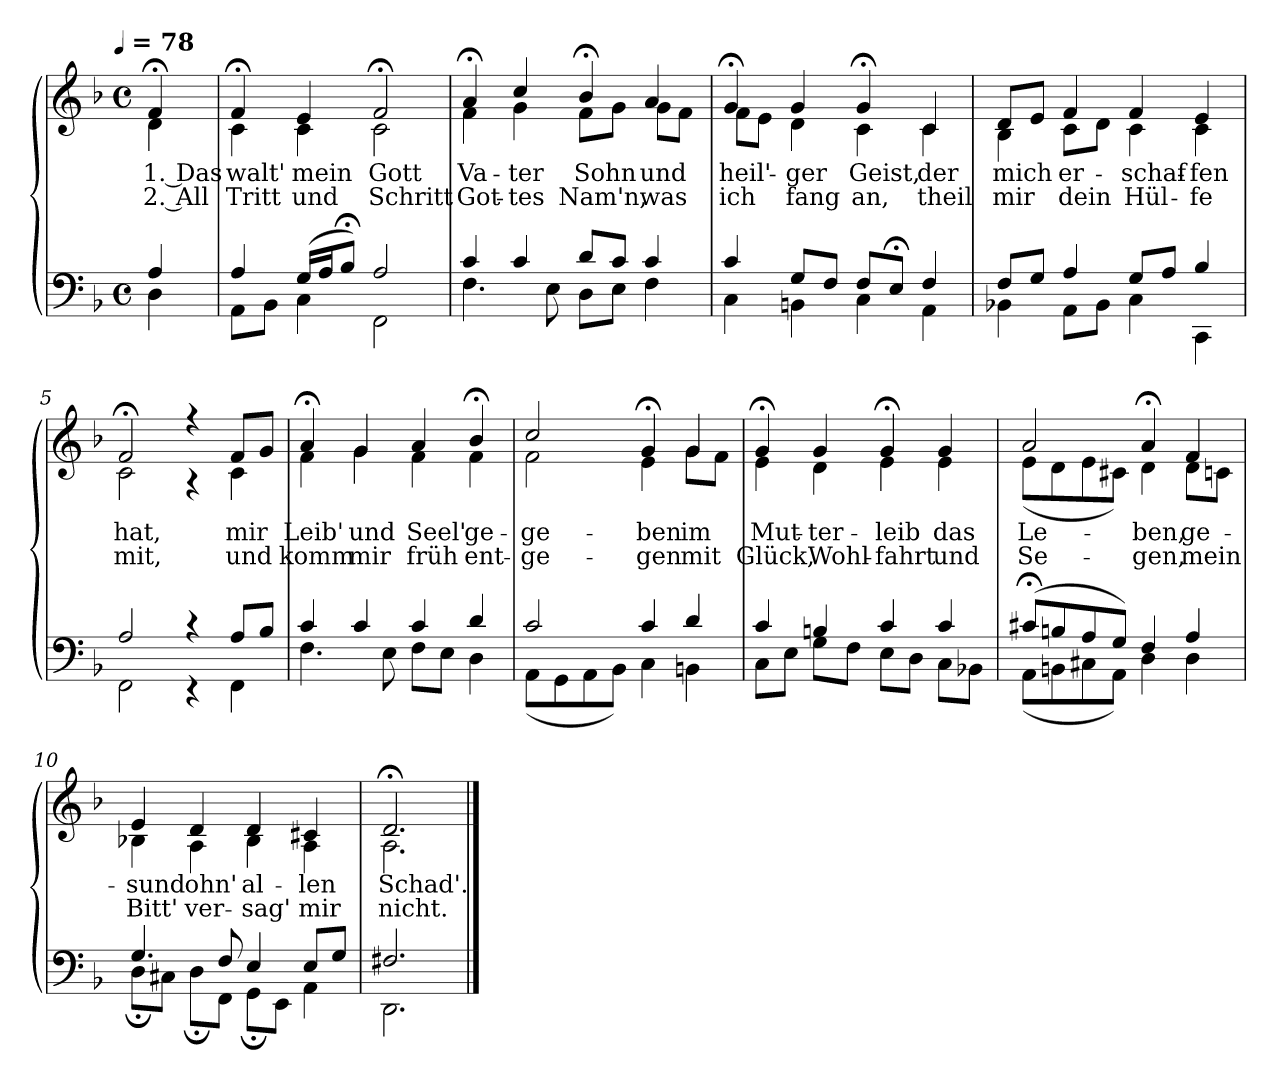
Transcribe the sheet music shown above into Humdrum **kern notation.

**kern	**kern	**text	**text	**dynam
*part1	*part1	*part1	*part1	*part1
*staff2	*staff1	*staff1	*staff1	*staff1/2
*clefF4	*clefG2	*	*	*
*k[b-]	*k[b-]	*	*	*
!!LO:TX:omd:t=[quarter] = 78
*M4/4	*M4/4	*	*	*
*met(c)	*met(c)	*	*	*
*MM78	*MM78	*	*	*
=	=	=	=	=
*^	*^	*	*	*
4A	4D	4f;<	4d	1. Das	2. All	.
=1	=1	=1	=1	=1	=1	=1
4A	8AAL	4f;<	4c	walt'	Tritt	.
.	8BB-J	.	.	.	.	.
(16GLL	4C	4e	4c	mein	und	♩ = 76
16AJ	.	.	.	.	.	.
8B-;<J)	.	.	.	.	.	.
2A	2FF	2f;<	2c	Gott	Schritt	.
=2	=2	=2	=2	=2	=2	=2
*	*	*MM78	*	*	*	*
4c	4.F	4a;<	4f	Va-	Got-	.
4c	.	4cc	4g	-ter	-tes	.
.	8E	.	.	.	.	.
8dL	8DL	4b-;<	8fL	Sohn	Nam'n,	.
8cJ	8EJ	.	8gJ	.	.	.
4c	4F	4a	8gL	und	was	♩ = 75
.	.	.	8fJ	.	.	.
=3	=3	=3	=3	=3	=3	=3
*	*	*MM77	*	*	*	*
4c	4C	4g;<	8fL	heil'-	ich	.
.	.	.	8eJ	.	.	.
8GL	4BBn	4g	4d	-ger	fang	.
8FJ	.	.	.	.	.	.
8FL	4C	4g;<	4c	Geist,	an,	.
8E;<J	.	.	.	.	.	.
4F	4AA	4c	4c	der	theil	.
!!LO:LB:g=z	!!
=4	=4	=4	=4	=4	=4	=4
8FL	4BB-X	8dL	4B-	mich	mir	.
8GJ	.	8eJ	.	.	.	.
4A	8AAL	4f	8cL	er-	dein	.
.	8BB-J	.	8dJ	.	.	.
8GL	4C	4f	4c	-schaf-	Hül-	♩ = 75
8AJ	.	.	.	.	.	.
4B-	4CC	4e	4c	-fen	-fe	.
=5	=5	=5	=5	=5	=5	=5
*	*	*MM77	*	*	*	*
2A	2FF	2f;<	2c	hat,	mit,	.
4r	4r	4r	4r	.	.	.
8AL	4FF	8fL	4c	mir	und	.
8B-J	.	8gJ	.	.	.	.
=6	=6	=6	=6	=6	=6	=6
4c	4.F	4a;<	4f	Leib'	komm	.
4c	.	4g	4g	und	mir	.
.	8E	.	.	.	.	.
4c	8FL	4a	4f	Seel'	früh	.
.	8EJ	.	.	.	.	.
4d	4D	4b-;<	4f	ge-	ent-	.
=7	=7	=7	=7	=7	=7	=7
2c	(8AAL	2cc	2f	-ge-	-ge-	.
.	8GG	.	.	.	.	.
.	8AA	.	.	.	.	.
.	8BB-J)	.	.	.	.	.
4c	4C	4g;<	4e	-ben	-gen	.
4d	4BBn	4g	8gL	im	mit	.
.	.	.	8fJ	.	.	.
!!LO:LB:g=z	!!
=8	=8	=8	=8	=8	=8	=8
4c	8CL	4g;<	4e	Mut-	Glück,	.
.	8EJ	.	.	.	.	.
4Bn	8GL	4g	4d	-ter-	Wohl-	.
.	8FJ	.	.	.	.	.
4c	8EL	4g;<	4e	-leib	-fahrt	.
.	8DJ	.	.	.	.	.
4c	8CL	4g	4e	das	und	.
.	8BB-XJ	.	.	.	.	.
=9	=9	=9	=9	=9	=9	=9
(8c#X;<L	(8AAL	2a	(8eL	Le-	Se-	.
8Bn	8BBn	.	8d	.	.	.
8A	8C#X	.	8e	.	.	.
8GJ)	8AAJ)	.	8c#XJ)	.	.	.
4F	4D	4a;<	4d	-ben,	gen,	.
4A	4D	4f	8dL	ge-	mein	♩ = 76
.	.	.	8cnJ	.	.	.
=10	=10	=10	=10	=10	=10	=10
*	*	*MM75	*	*	*	*
4.G	8D;L	4e	4B-X	-sund	Bitt'	.
.	8C#XJ	.	.	.	.	.
.	8D;L	4d	4A	ohn'	ver-	♩ = 72
8F	8FFJ	.	.	.	.	.
4E	8GG;L	4d	4B-	al-	-sag'	♩ = 70
.	8EEJ	.	.	.	.	.
8EL	4AA	4c#X	4A	-len	mir	♩ = 60
8GJ	.	.	.	.	.	.
=11	=11	=11	=11	=11	=11	=11
2.F#X	2.DD	2.d;<	2.A	Schad'.	nicht.	.
*v	*v	*	*	*	*	*
*	*v	*v	*	*	*
==	==	==	==	==
*-	*-	*-	*-	*-
